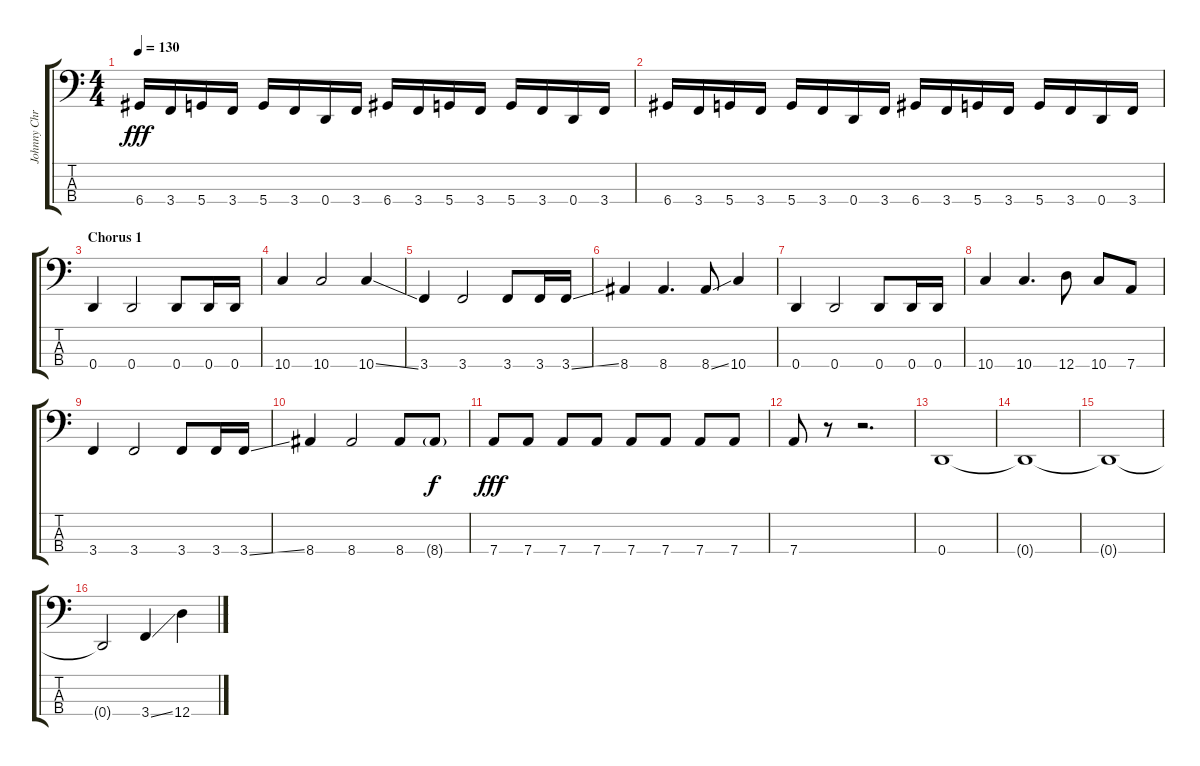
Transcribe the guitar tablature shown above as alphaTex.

\track ("Johnny Christ" "Johnny Chr") {instrument electricbasspick}
\staff {score tabs}
\tuning (G2 D2 A1 D1) {hide}
\ts (4 4)
\tempo 130
\clef f4
\ks c
6.4.16{dy fff} 3.4.16 5.4.16 3.4.16 5.4.16 3.4.16 0.4.16 3.4.16 6.4.16 3.4.16 5.4.16 3.4.16 5.4.16 3.4.16 0.4.16 3.4.16 |
6.4.16 3.4.16 5.4.16 3.4.16 5.4.16 3.4.16 0.4.16 3.4.16 6.4.16 3.4.16 5.4.16 3.4.16 5.4.16 3.4.16 0.4.16 3.4.16 |
\section ("" "Chorus 1")
0.4.4 0.4.2 0.4.8 0.4.16 0.4.16 |
10.4.4 10.4.2 10.4{ss}.4 |
3.4.4 3.4.2 3.4.8 3.4.16 3.4{ss}.16 |
8.4.4 8.4.4{d} 8.4{ss}.8 10.4.4 |
0.4.4 0.4.2 0.4.8 0.4.16 0.4.16 |
10.4.4 10.4.4{d} 12.4.8 10.4.8 7.4.8 |
3.4.4 3.4.2 3.4.8 3.4.16 3.4{ss}.16 |
8.4.4 8.4.2 8.4.8 8.4{g}.8{dy f} |
7.4.8{dy fff} 7.4.8 7.4.8 7.4.8 7.4.8 7.4.8 7.4.8 7.4.8 |
7.4.8 r.8 r.2{d} |
0.4.1 |
0.4{t}.1 |
0.4{t}.1 |
0.4{t}.2 3.4{ss}.4 12.4{ss}.4
